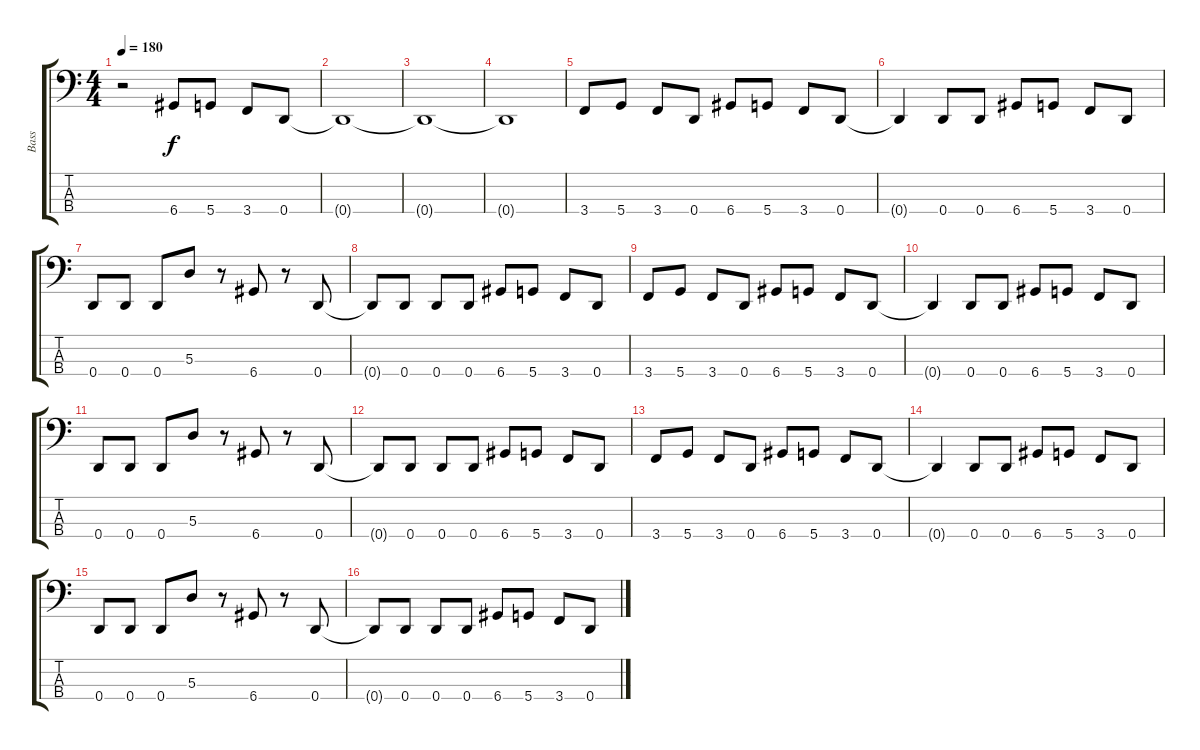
\track ("Bass" "Bass") {instrument electricbasspick}
\staff {score tabs}
\tuning (G2 D2 A1 D1) {hide}
\ts (4 4)
\tempo 180
\clef f4
\ks c
r.2{dy f} 6.4.8 5.4.8 3.4.8 0.4.8 |
0.4{t}.1 |
0.4{t}.1 |
0.4{t}.1 |
3.4.8 5.4.8 3.4.8 0.4.8 6.4.8 5.4.8 3.4.8 0.4.8 |
0.4{t}.4 0.4.8 0.4.8 6.4.8 5.4.8 3.4.8 0.4.8 |
0.4.8 0.4.8 0.4.8 5.3.8 r.8 6.4.8 r.8 0.4.8 |
0.4{t}.8 0.4.8 0.4.8 0.4.8 6.4.8 5.4.8 3.4.8 0.4.8 |
3.4.8 5.4.8 3.4.8 0.4.8 6.4.8 5.4.8 3.4.8 0.4.8 |
0.4{t}.4 0.4.8 0.4.8 6.4.8 5.4.8 3.4.8 0.4.8 |
0.4.8 0.4.8 0.4.8 5.3.8 r.8 6.4.8 r.8 0.4.8 |
0.4{t}.8 0.4.8 0.4.8 0.4.8 6.4.8 5.4.8 3.4.8 0.4.8 |
3.4.8 5.4.8 3.4.8 0.4.8 6.4.8 5.4.8 3.4.8 0.4.8 |
0.4{t}.4 0.4.8 0.4.8 6.4.8 5.4.8 3.4.8 0.4.8 |
0.4.8 0.4.8 0.4.8 5.3.8 r.8 6.4.8 r.8 0.4.8 |
0.4{t}.8 0.4.8 0.4.8 0.4.8 6.4.8 5.4.8 3.4.8 0.4.8
